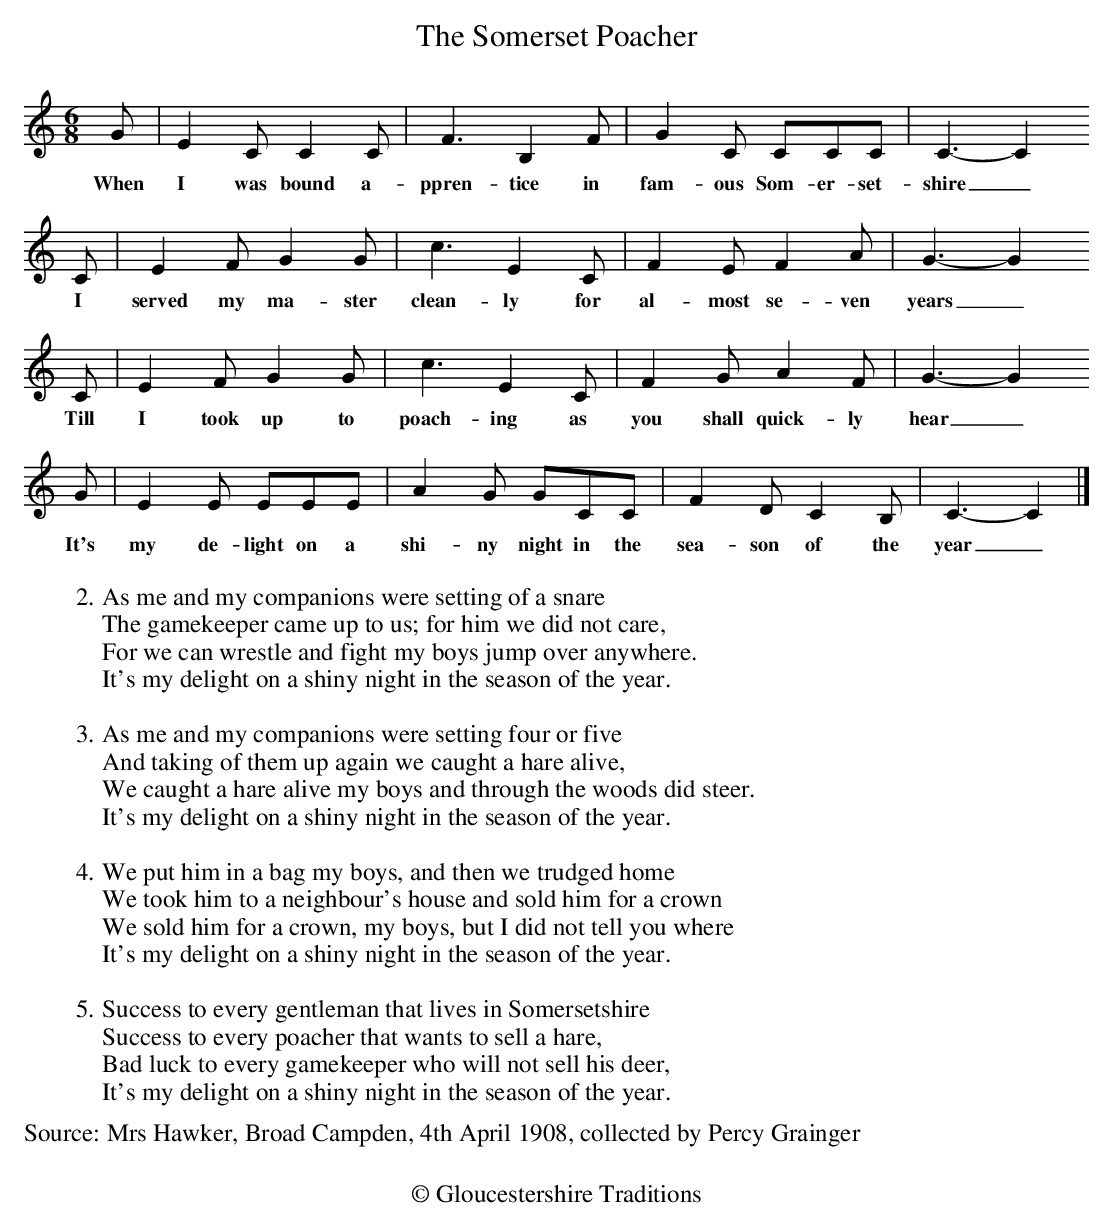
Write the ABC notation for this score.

X:1
T: The Somerset Poacher
M: 6/8
L: 1/8
K: C
G | E2C C2C | F3B,2F | G2C CCC | C3-C2
w:When I was bound a-ppren-tice in fam-ous Som-er-set-shire_
C | E2FG2G | c3E2C | F2EF2A | G3-G2
w:I served my ma-ster clean-ly for al-most se-ven years_
C | E2FG2G | c3E2C | F2GA2F | G3-G2
w:Till I took up to poach-ing as you shall quick-ly hear_
G | E2E EEE | A2G GCC | F2DC2B, | C3-C2 |]
w:It's my de-light on  a shi-ny night in the sea-son of the year_
%%text
%%text
W:2.As me and my companions were setting of a snare
W:The gamekeeper came up to us; for him we did not care,
W:For we can wrestle and fight my boys jump over anywhere.
W:It's my delight on a shiny night in the season of the year.
W:
W:3.As me and my companions were setting four or five
W:And taking of them up again we caught a hare alive,
W:We caught a hare alive my boys and through the woods did steer.
W:It's my delight on a shiny night in the season of the year.
W:
W:4.We put him in a bag my boys, and then we trudged home
W:We took him to a neighbour's house and sold him for a crown
W:We sold him for a crown, my boys, but I did not tell you where
W:It's my delight on a shiny night in the season of the year.
W:
W:5.Success to every gentleman that lives in Somersetshire
W:Success to every poacher that wants to sell a hare,
W:Bad luck to every gamekeeper who will not sell his deer,
W:It's my delight on a shiny night in the season of the year.
